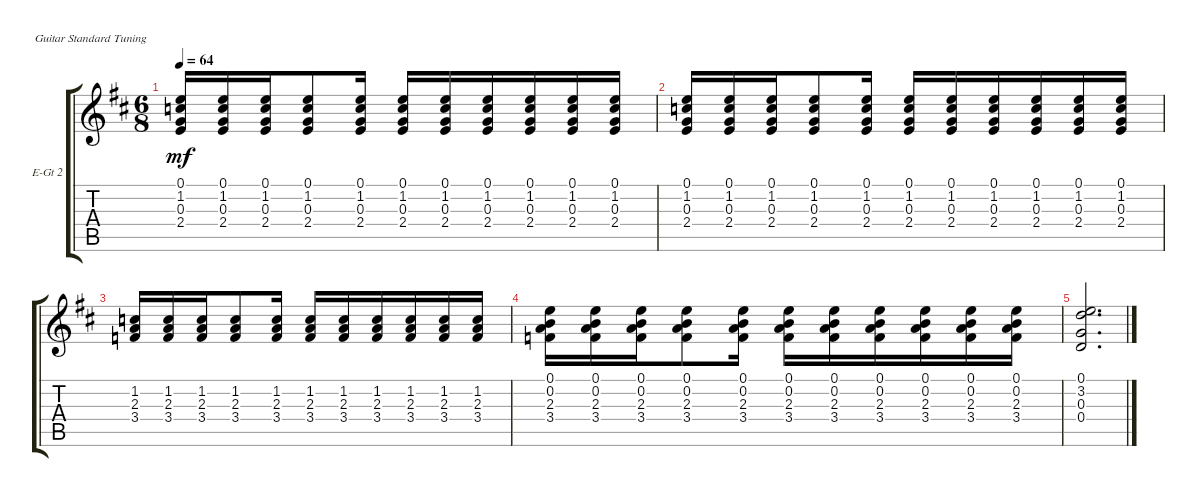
\defaultSystemsLayout 4
\bracketExtendMode groupsimilarinstruments
\firstSystemTrackNameOrientation horizontal
\otherSystemsTrackNameOrientation horizontal
\track ("Electric Guitar 2" "E-Gt 2") {instrument electricguitarclean}
\staff {score tabs}
\tuning (E4 B3 G3 D3 A2 E2)
\ts (6 8)
\tempo 64
\clef g2
\ks d
(1.2 0.3 2.4 0.1).16{dy mf} (2.4 0.3 1.2 0.1).16 (2.4 0.3 1.2 0.1).16 (2.4 0.3 1.2 0.1).8 (1.2 0.3 2.4 0.1).16 (1.2 0.3 0.1 2.4).16 (1.2 0.3 2.4 0.1).16 (1.2 0.3 2.4 0.1).16 (1.2 0.1 0.3 2.4).16 (1.2 0.1 0.3 2.4).16 (2.4 0.3 1.2 0.1).16 |
(1.2 0.3 2.4 0.1).16 (2.4 0.3 1.2 0.1).16 (2.4 0.3 1.2 0.1).16 (2.4 0.3 1.2 0.1).8 (1.2 0.3 2.4 0.1).16 (1.2 0.3 0.1 2.4).16 (1.2 0.3 2.4 0.1).16 (1.2 0.3 2.4 0.1).16 (1.2 0.1 0.3 2.4).16 (1.2 0.1 0.3 2.4).16 (2.4 0.3 1.2 0.1).16 |
(1.2 2.3 3.4).16 (3.4 2.3 1.2).16 (3.4 2.3 1.2).16 (3.4 2.3 1.2).8 (1.2 2.3 3.4).16 (1.2 2.3 3.4).16 (1.2 2.3 3.4).16 (1.2 2.3 3.4).16 (1.2 2.3 3.4).16 (1.2 2.3 3.4).16 (3.4 2.3 1.2).16 |
(0.2 2.3 3.4 0.1).16 (3.4 2.3 0.2 0.1).16 (3.4 2.3 0.2 0.1).16 (3.4 2.3 0.2 0.1).8 (0.2 2.3 3.4 0.1).16 (0.2 2.3 0.1 3.4).16 (0.2 2.3 3.4 0.1).16 (0.2 2.3 3.4 0.1).16 (0.2 0.1 2.3 3.4).16 (0.2 0.1 2.3 3.4).16 (3.4 2.3 0.2 0.1).16 |
(0.1 3.2 0.3 0.4).2{d}
